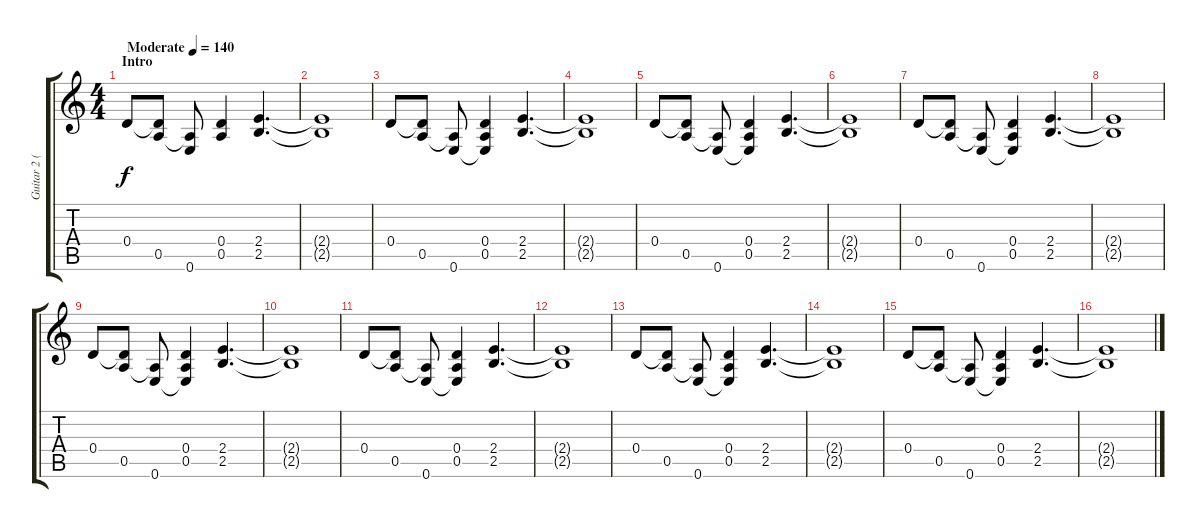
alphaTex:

\track ("Guitar 2 (A. Young)" "Guitar 2 (") {instrument overdrivenguitar}
\staff {score tabs}
\tuning (E4 B3 G3 D3 A2 E2) {hide}
\ts (4 4)
\section ("" "Intro")
\tempo (140 "Moderate")
\clef g2
\ks c
0.4.8{dy f instrument overdrivenguitar} (0.4{t} 0.5).8 (0.5{t} 0.6).8 (0.4 0.5).4 (2.4 2.5).4{d} |
(2.4{t} 2.5{t}).1 |
0.4.8 (0.4{t} 0.5).8 (0.5{t} 0.6).8 (0.4 0.5 0.6{t}).4 (2.4 2.5).4{d} |
(2.4{t} 2.5{t}).1 |
0.4.8 (0.4{t} 0.5).8 (0.5{t} 0.6).8 (0.4 0.5 0.6{t}).4 (2.4 2.5).4{d} |
(2.4{t} 2.5{t}).1 |
0.4.8 (0.4{t} 0.5).8 (0.5{t} 0.6).8 (0.4 0.5 0.6{t}).4 (2.4 2.5).4{d} |
(2.4{t} 2.5{t}).1 |
0.4.8 (0.4{t} 0.5).8 (0.5{t} 0.6).8 (0.4 0.5 0.6{t}).4 (2.4 2.5).4{d} |
(2.4{t} 2.5{t}).1 |
0.4.8 (0.4{t} 0.5).8 (0.5{t} 0.6).8 (0.4 0.5 0.6{t}).4 (2.4 2.5).4{d} |
(2.4{t} 2.5{t}).1 |
0.4.8 (0.4{t} 0.5).8 (0.5{t} 0.6).8 (0.4 0.5 0.6{t}).4 (2.4 2.5).4{d} |
(2.4{t} 2.5{t}).1 |
0.4.8 (0.4{t} 0.5).8 (0.5{t} 0.6).8 (0.4 0.5 0.6{t}).4 (2.4 2.5).4{d} |
(2.4{t} 2.5{t}).1
